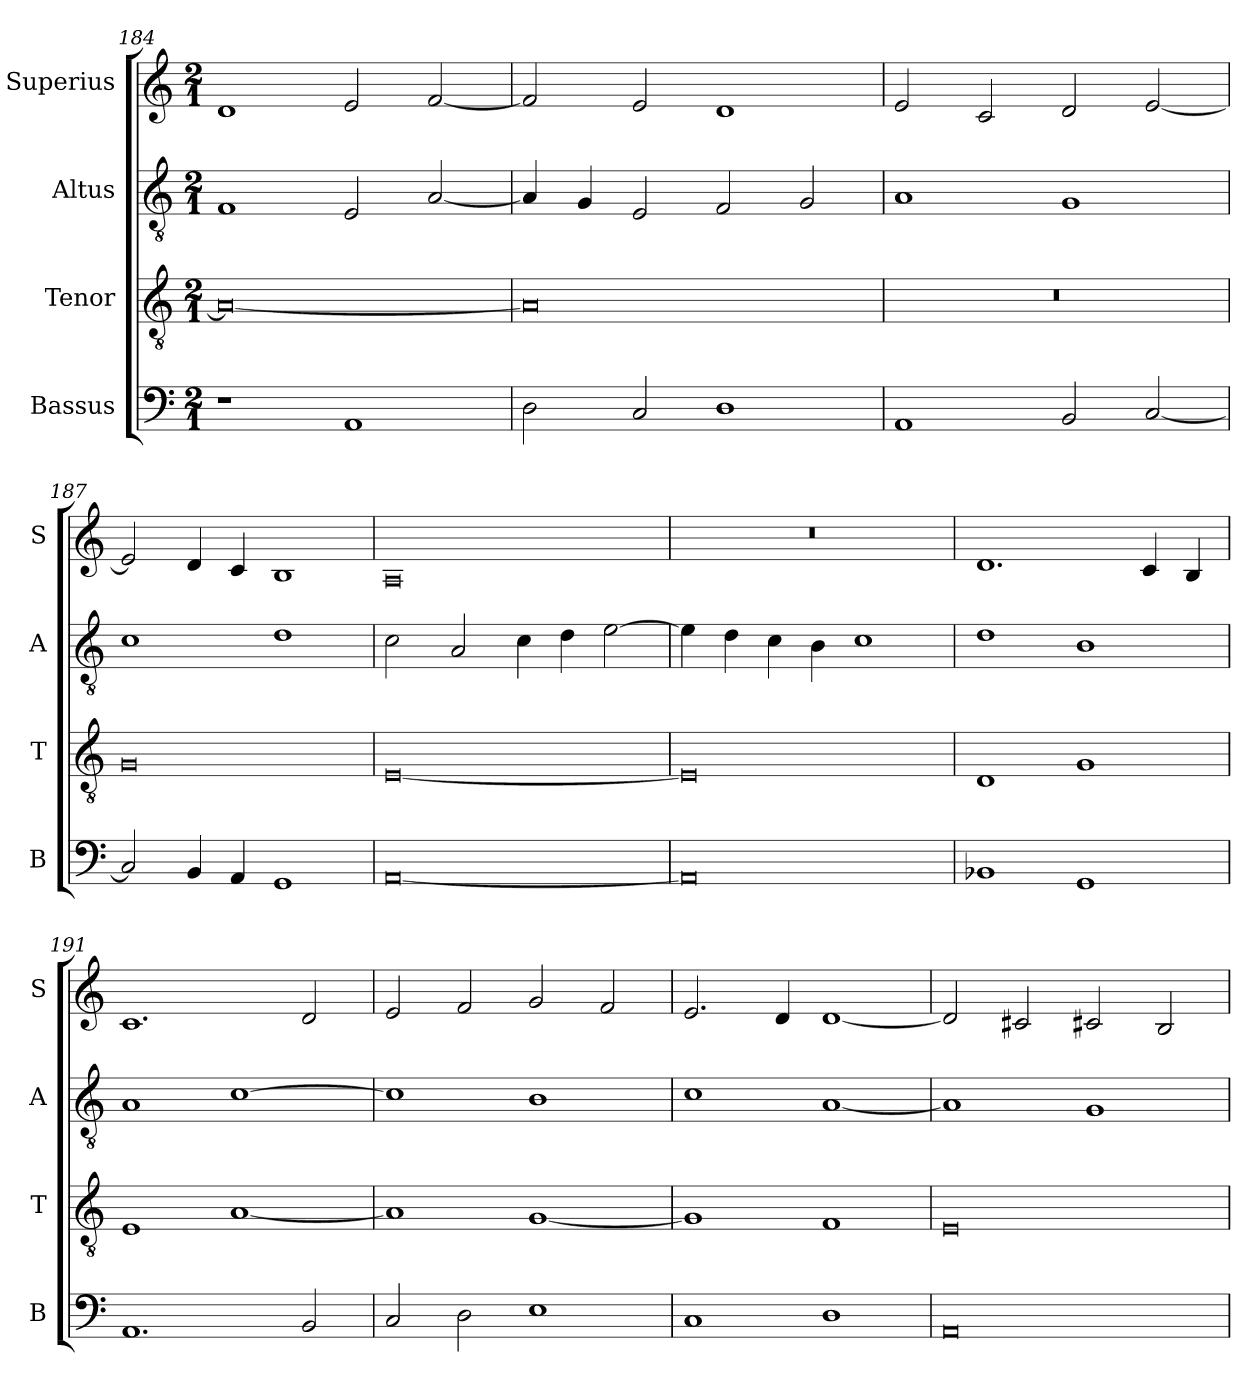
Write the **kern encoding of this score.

**kern	**kern	**kern	**kern
*part4	*part3	*part2	*part1
*staff4	*staff3	*staff2	*staff1
*I"Bassus	*I"Tenor	*I"Altus	*I"Superius
*I'B	*I'T	*I'A	*I'S
*clefF4	*clefGv2	*clefGv2	*clefG2
*k[]	*k[]	*k[]	*k[]
*M2/1	*M2/1	*M2/1	*M2/1
=184	=184	=184	=184
1r	0A_	1F	1d
1AA	.	2E/	2e/
.	.	[2A/	[2f/
=185	=185	=185	=185
2D\	0A]	4A/]	2f/]
.	.	4G/	.
2C/	.	2E/	2e/
1D	.	2F/	1d
.	.	2G/	.
=186	=186	=186	=186
1AA	0r	1A	2e/
.	.	.	2c/
2BB/	.	1G	2d/
[2C/	.	.	[2e/
=187	=187	=187	=187
2C/]	0G	1c	2e/]
4BB/	.	.	4d/
4AA/	.	.	4c/
1GG	.	1d	1B
=188	=188	=188	=188
[0AA	[0E	2c\	0A
.	.	2A/	.
.	.	4c\	.
.	.	4d\	.
.	.	[2e\	.
=189	=189	=189	=189
0AA]	0E]	4e\]	0r
.	.	4d\	.
.	.	4c\	.
.	.	4B\	.
.	.	1c	.
=190	=190	=190	=190
1BB-X	1D	1d	1.d
1GG	1G	1B	.
.	.	.	4c/
.	.	.	4B/
=191	=191	=191	=191
1.AA	1E	1A	1.c
.	[1A	[1c	.
2BB/	.	.	2d/
=192	=192	=192	=192
2C/	1A]	1c]	2e/
2D\	.	.	2f/
1E	[1G	1B	2g/
.	.	.	2f/
=193	=193	=193	=193
1C	1G]	1c	2.e/
.	.	.	4d/
1D	1F	[1A	[1d
=194	=194	=194	=194
0AA	0E	1A]	2d/]
.	.	.	2c#X/
.	.	1G	2c#X/
.	.	.	2B/
=	=	=	=
*-	*-	*-	*-
